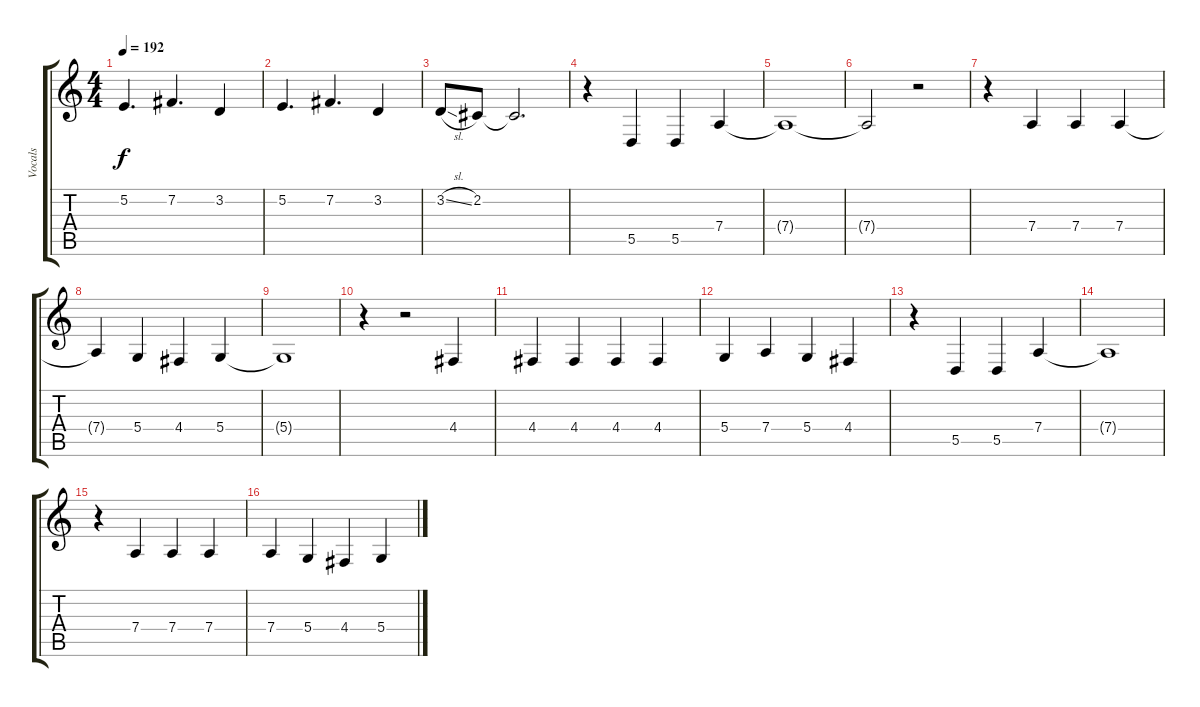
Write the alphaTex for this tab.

\track ("Vocals" "Vocals") {instrument fx1rain}
\staff {score tabs}
\tuning (E4 B3 G3 D3 A2 E2) {hide}
\ts (4 4)
\tempo 192
\clef g2
\ks c
5.2.4{d dy f} 7.2.4{d} 3.2.4 |
5.2.4{d} 7.2.4{d} 3.2.4 |
3.2{sl}.8 2.2.8 2.2{t}.2{d} |
r.4 5.5.4 5.5.4 7.4.4 |
7.4{t}.1 |
7.4{t}.2 r.2 |
r.4 7.4.4 7.4.4 7.4.4 |
7.4{t}.4 5.4.4 4.4.4 5.4.4 |
5.4{t}.1 |
r.4 r.2 4.4.4 |
4.4.4 4.4.4 4.4.4 4.4.4 |
5.4.4 7.4.4 5.4.4 4.4.4 |
r.4 5.5.4 5.5.4 7.4.4 |
7.4{t}.1 |
r.4 7.4.4 7.4.4 7.4.4 |
7.4.4 5.4.4 4.4.4 5.4.4
